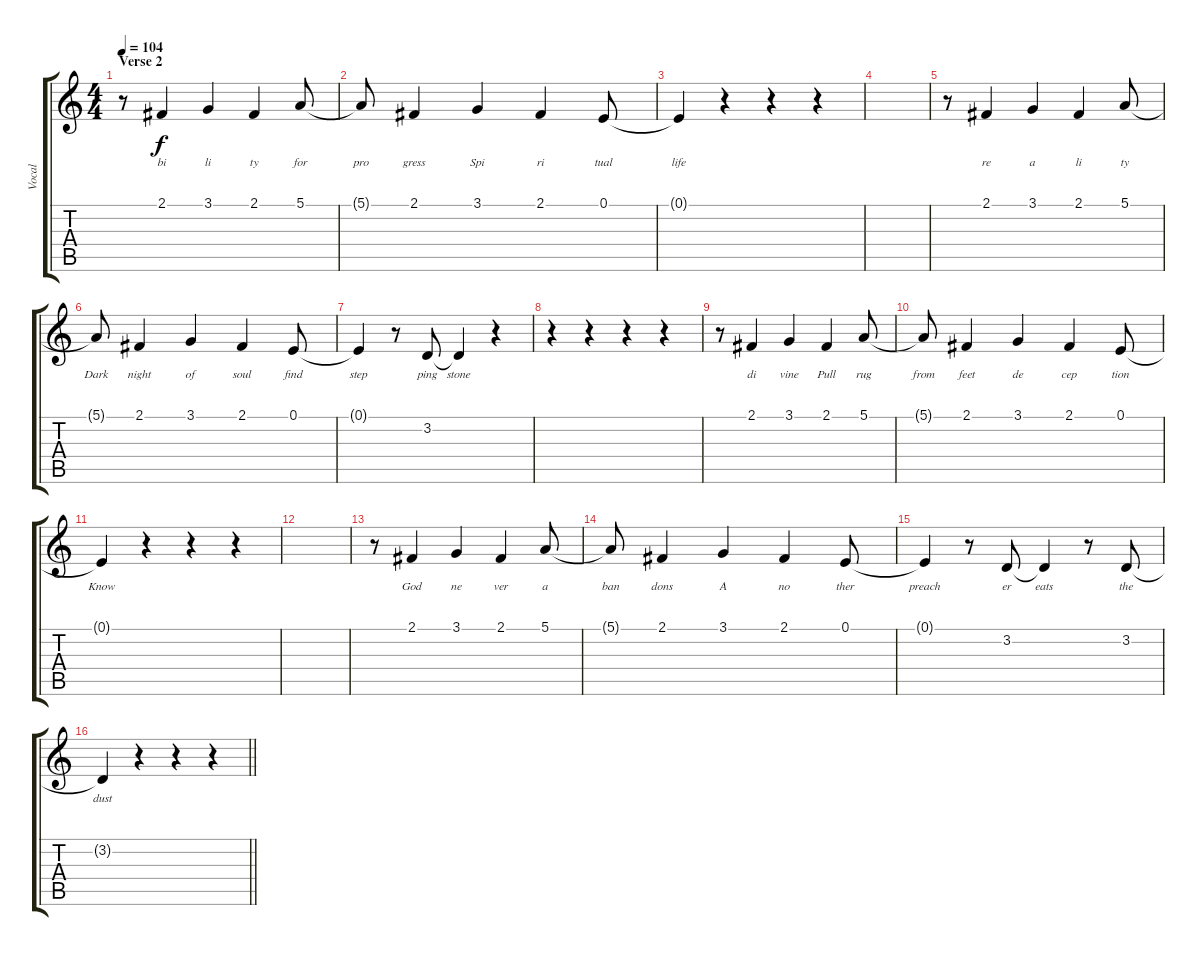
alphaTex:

\track ("Vocal" "Vocal") {instrument acousticgrandpiano}
\staff {score tabs}
\tuning (E4 B3 G3 D3 A2 E2) {hide}
\ts (4 4)
\section ("" "Verse 2")
\tempo 104
\clef g2
\ks c
r.8{dy f} 2.1.4{lyrics (0 "bi") lyrics (1 "") lyrics (2 "") lyrics (3 "") lyrics (4 "")} 3.1.4{lyrics (0 "li") lyrics (1 "") lyrics (2 "") lyrics (3 "") lyrics (4 "")} 2.1.4{lyrics (0 "ty") lyrics (1 "") lyrics (2 "") lyrics (3 "") lyrics (4 "")} 5.1.8{lyrics (0 "for") lyrics (1 "") lyrics (2 "") lyrics (3 "") lyrics (4 "")} |
5.1{t}.8{lyrics (0 "pro") lyrics (1 "") lyrics (2 "") lyrics (3 "") lyrics (4 "")} 2.1.4{lyrics (0 "gress") lyrics (1 "") lyrics (2 "") lyrics (3 "") lyrics (4 "")} 3.1.4{lyrics (0 "Spi") lyrics (1 "") lyrics (2 "") lyrics (3 "") lyrics (4 "")} 2.1.4{lyrics (0 "ri") lyrics (1 "") lyrics (2 "") lyrics (3 "") lyrics (4 "")} 0.1.8{lyrics (0 "tual") lyrics (1 "") lyrics (2 "") lyrics (3 "") lyrics (4 "")} |
0.1{t}.4{lyrics (0 "life") lyrics (1 "") lyrics (2 "") lyrics (3 "") lyrics (4 "")} r.4 r.4 r.4 |
|
r.8 2.1.4{lyrics (0 "re") lyrics (1 "") lyrics (2 "") lyrics (3 "") lyrics (4 "")} 3.1.4{lyrics (0 "a") lyrics (1 "") lyrics (2 "") lyrics (3 "") lyrics (4 "")} 2.1.4{lyrics (0 "li") lyrics (1 "") lyrics (2 "") lyrics (3 "") lyrics (4 "")} 5.1.8{lyrics (0 "ty") lyrics (1 "") lyrics (2 "") lyrics (3 "") lyrics (4 "")} |
5.1{t}.8{lyrics (0 "Dark") lyrics (1 "") lyrics (2 "") lyrics (3 "") lyrics (4 "")} 2.1.4{lyrics (0 "night") lyrics (1 "") lyrics (2 "") lyrics (3 "") lyrics (4 "")} 3.1.4{lyrics (0 "of") lyrics (1 "") lyrics (2 "") lyrics (3 "") lyrics (4 "")} 2.1.4{lyrics (0 "soul") lyrics (1 "") lyrics (2 "") lyrics (3 "") lyrics (4 "")} 0.1.8{lyrics (0 "find") lyrics (1 "") lyrics (2 "") lyrics (3 "") lyrics (4 "")} |
0.1{t}.4{lyrics (0 "step") lyrics (1 "") lyrics (2 "") lyrics (3 "") lyrics (4 "")} r.8 3.2.8{lyrics (0 "ping") lyrics (1 "") lyrics (2 "") lyrics (3 "") lyrics (4 "")} 3.2{t}.4{lyrics (0 "stone") lyrics (1 "") lyrics (2 "") lyrics (3 "") lyrics (4 "")} r.4 |
r.4 r.4 r.4 r.4 |
r.8 2.1.4{lyrics (0 "di") lyrics (1 "") lyrics (2 "") lyrics (3 "") lyrics (4 "")} 3.1.4{lyrics (0 "vine") lyrics (1 "") lyrics (2 "") lyrics (3 "") lyrics (4 "")} 2.1.4{lyrics (0 "Pull") lyrics (1 "") lyrics (2 "") lyrics (3 "") lyrics (4 "")} 5.1.8{lyrics (0 "rug") lyrics (1 "") lyrics (2 "") lyrics (3 "") lyrics (4 "")} |
5.1{t}.8{lyrics (0 "from") lyrics (1 "") lyrics (2 "") lyrics (3 "") lyrics (4 "")} 2.1.4{lyrics (0 "feet") lyrics (1 "") lyrics (2 "") lyrics (3 "") lyrics (4 "")} 3.1.4{lyrics (0 "de") lyrics (1 "") lyrics (2 "") lyrics (3 "") lyrics (4 "")} 2.1.4{lyrics (0 "cep") lyrics (1 "") lyrics (2 "") lyrics (3 "") lyrics (4 "")} 0.1.8{lyrics (0 "tion") lyrics (1 "") lyrics (2 "") lyrics (3 "") lyrics (4 "")} |
0.1{t}.4{lyrics (0 "Know") lyrics (1 "") lyrics (2 "") lyrics (3 "") lyrics (4 "")} r.4 r.4 r.4 |
|
r.8 2.1.4{lyrics (0 "God") lyrics (1 "") lyrics (2 "") lyrics (3 "") lyrics (4 "")} 3.1.4{lyrics (0 "ne") lyrics (1 "") lyrics (2 "") lyrics (3 "") lyrics (4 "")} 2.1.4{lyrics (0 "ver") lyrics (1 "") lyrics (2 "") lyrics (3 "") lyrics (4 "")} 5.1.8{lyrics (0 "a") lyrics (1 "") lyrics (2 "") lyrics (3 "") lyrics (4 "")} |
5.1{t}.8{lyrics (0 "ban") lyrics (1 "") lyrics (2 "") lyrics (3 "") lyrics (4 "")} 2.1.4{lyrics (0 "dons") lyrics (1 "") lyrics (2 "") lyrics (3 "") lyrics (4 "")} 3.1.4{lyrics (0 "A") lyrics (1 "") lyrics (2 "") lyrics (3 "") lyrics (4 "")} 2.1.4{lyrics (0 "no") lyrics (1 "") lyrics (2 "") lyrics (3 "") lyrics (4 "")} 0.1.8{lyrics (0 "ther") lyrics (1 "") lyrics (2 "") lyrics (3 "") lyrics (4 "")} |
0.1{t}.4{lyrics (0 "preach") lyrics (1 "") lyrics (2 "") lyrics (3 "") lyrics (4 "")} r.8 3.2.8{lyrics (0 "er") lyrics (1 "") lyrics (2 "") lyrics (3 "") lyrics (4 "")} 3.2{t}.4{lyrics (0 "eats") lyrics (1 "") lyrics (2 "") lyrics (3 "") lyrics (4 "")} r.8 3.2.8{lyrics (0 "the") lyrics (1 "") lyrics (2 "") lyrics (3 "") lyrics (4 "")} |
\barLineRight lightlight
3.2{t}.4{lyrics (0 "dust") lyrics (1 "") lyrics (2 "") lyrics (3 "") lyrics (4 "")} r.4 r.4 r.4
